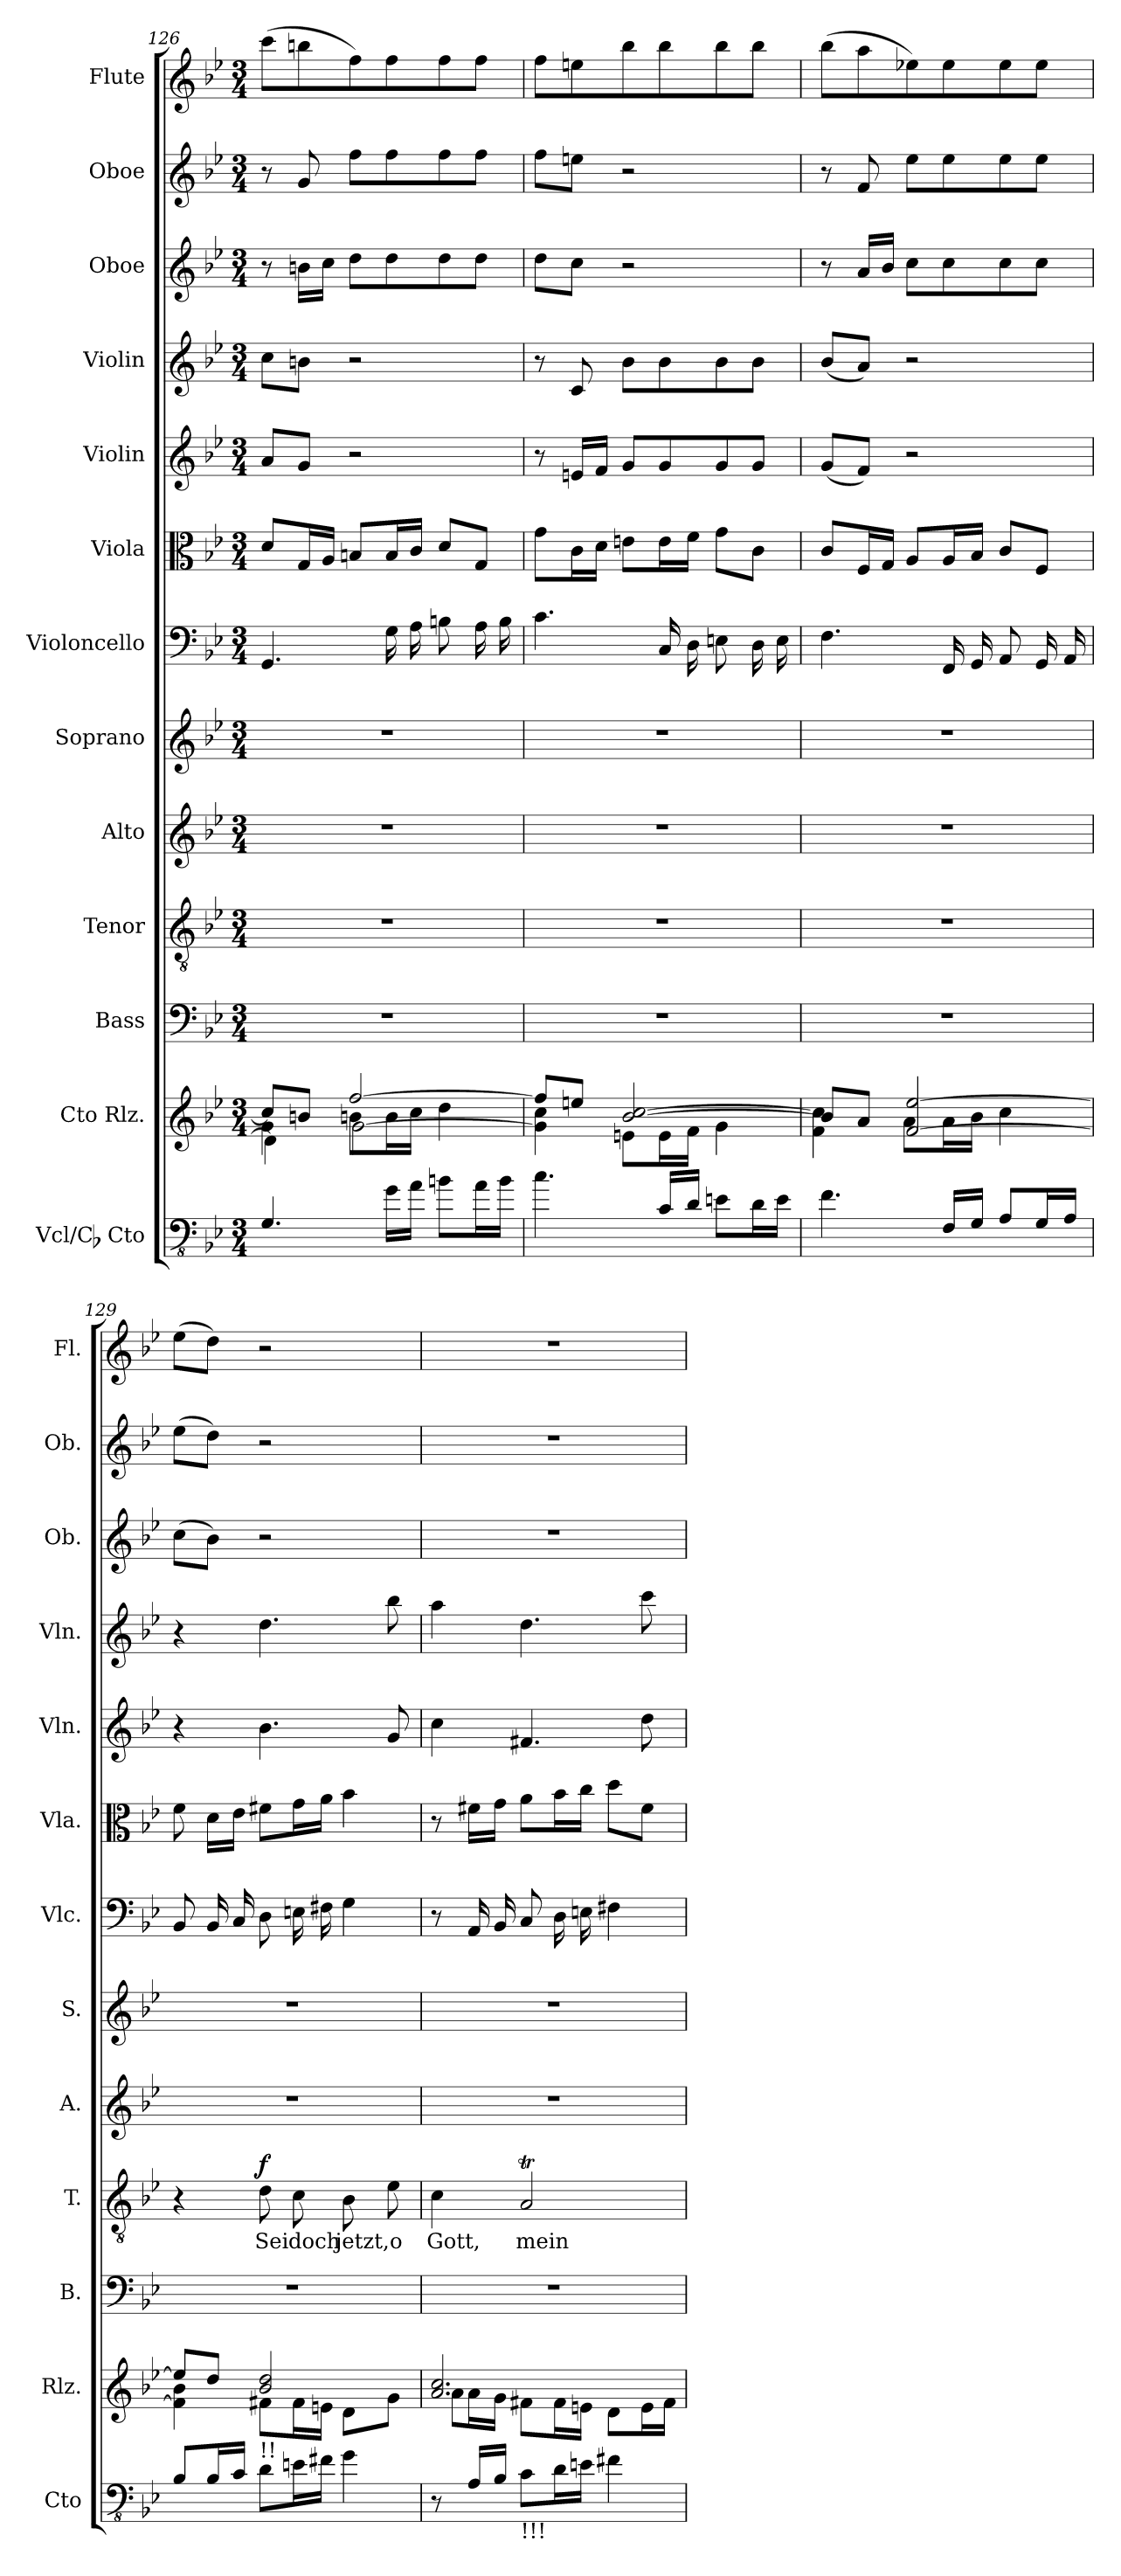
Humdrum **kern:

**kern	**kern	**kern	**kern	**text	**dynam	**kern	**kern	**kern	**kern	**kern	**kern	**kern	**kern	**kern
*part13	*part12	*part11	*part10	*part10	*part10	*part9	*part8	*part7	*part6	*part5	*part4	*part3	*part2	*part1
*staff13	*staff12	*staff11	*staff10	*staff10	*staff10	*staff9	*staff8	*staff7	*staff6	*staff5	*staff4	*staff3	*staff2	*staff1
*I"Vcl/Cb Cto	*I"Cto Rlz.	*I"Bass	*I"Tenor	*	*	*I"Alto	*I"Soprano	*I"Violoncello	*I"Viola	*I"Violin	*I"Violin	*I"Oboe	*I"Oboe	*I"Flute
*I'Cto	*I'Rlz.	*I'B.	*I'T.	*	*	*I'A.	*I'S.	*I'Vlc.	*I'Vla.	*I'Vln.	*I'Vln.	*I'Ob.	*I'Ob.	*I'Fl.
*clefFv4	*clefG2	*clefF4	*clefGv2	*	*	*clefG2	*clefG2	*clefF4	*clefC3	*clefG2	*clefG2	*clefG2	*clefG2	*clefG2
*ITrd7c12	*	*	*	*	*	*	*	*	*	*	*	*	*	*
*k[b-e-]	*k[b-e-]	*k[b-e-]	*k[b-e-]	*	*	*k[b-e-]	*k[b-e-]	*k[b-e-]	*k[b-e-]	*k[b-e-]	*k[b-e-]	*k[b-e-]	*k[b-e-]	*k[b-e-]
*M3/4	*M3/4	*M3/4	*M3/4	*	*	*M3/4	*M3/4	*M3/4	*M3/4	*M3/4	*M3/4	*M3/4	*M3/4	*M3/4
=126	=126	=126	=126	=126	=126	=126	=126	=126	=126	=126	=126	=126	=126	=126
*	*^	*	*	*	*	*	*	*	*	*	*	*	*	*
*	*	*^	*	*	*	*	*	*	*	*	*	*	*	*	*
4.GGG/	8cc/L]	4g\	4d\]	2.r	2.r	.	.	2.r	2.r	4.GG/	8d/L	8a/L	8cc\L	8r	8r	(8ccc\L
.	8bn/J	.	.	.	.	.	.	.	.	.	16G/L	8g/J	8bn\J	16bn\LL	8g/	8bbn\
.	.	.	.	.	.	.	.	.	.	.	16A/JJ	.	.	16cc\JJ	.	.
.	[2ff/	8bn\L	[2g\	.	.	.	.	.	.	.	8Bn/L	2r	2r	8dd\L	8ff\L	8ff\)
16GG\LL	.	16b\L	.	.	.	.	.	.	.	16G\	16B/L	.	.	8dd\	8ff\	8ff\
16AA\JJ	.	16cc\JJ	.	.	.	.	.	.	.	16A\	16c/JJ	.	.	.	.	.
8BBn\L	.	4dd\	.	.	.	.	.	.	.	8Bn\	8d/L	.	.	8dd\	8ff\	8ff\
16AA\L	.	.	.	.	.	.	.	.	.	16A\	8G/J	.	.	8dd\J	8ff\J	8ff\J
16BB\JJ	.	.	.	.	.	.	.	.	.	16B\	.	.	.	.	.	.
*	*	*v	*v	*	*	*	*	*	*	*	*	*	*	*	*	*
=127	=127	=127	=127	=127	=127	=127	=127	=127	=127	=127	=127	=127	=127	=127	=127
4.C\	8ff/L]	4g\] 4cc\	2.r	2.r	.	.	2.r	2.r	4.c\	8g\L	8r	8r	8dd\L	8ff\L	8ff\L
.	8een/J	.	.	.	.	.	.	.	.	16c\L	16en/LL	8c/	8cc\J	8een\J	8een\
.	.	.	.	.	.	.	.	.	.	16d\JJ	16f/JJ	.	.	.	.
.	[2b-/ [2cc/	8en\L	.	.	.	.	.	.	.	8en\L	8g/L	8b-\L	2r	2r	8bb-\
16CC/LL	.	16e\L	.	.	.	.	.	.	16C/	16e\L	8g/	8b-\	.	.	8bb-\
16DD/JJ	.	16f\JJ	.	.	.	.	.	.	16D\	16f\JJ	.	.	.	.	.
8EEn\L	.	4g\	.	.	.	.	.	.	8En\	8g\L	8g/	8b-\	.	.	8bb-\
16DD\L	.	.	.	.	.	.	.	.	16D\	8c\J	8g/J	8b-\J	.	.	8bb-\J
16EE\JJ	.	.	.	.	.	.	.	.	16E\	.	.	.	.	.	.
!!LO:PB:g=z
=128	=128	=128	=128	=128	=128	=128	=128	=128	=128	=128	=128	=128	=128	=128	=128
4.FF\	8b-/L]	4f\ 4cc\]	2.r	2.r	.	.	2.r	2.r	4.F\	8c/L	(8g/L	(8b-/L	8r	8r	(8bb-\L
.	8a/J	.	.	.	.	.	.	.	.	16F/L	8f/J)	8a/J)	16a/LL	8f/	8aa\
.	.	.	.	.	.	.	.	.	.	16G/JJ	.	.	16b-/JJ	.	.
.	[2f/ [2ee-/	8a\L	.	.	.	.	.	.	.	8A/L	2r	2r	8cc\L	8ee-\L	8ee-X\)
16FFF/LL	.	16a\L	.	.	.	.	.	.	16FF/	16A/L	.	.	8cc\	8ee-\	8ee-\
16GGG/JJ	.	16b-\JJ	.	.	.	.	.	.	16GG/	16B-/JJ	.	.	.	.	.
8AAA/L	.	4cc\	.	.	.	.	.	.	8AA/	8c/L	.	.	8cc\	8ee-\	8ee-\
16GGG/L	.	.	.	.	.	.	.	.	16GG/	8F/J	.	.	8cc\J	8ee-\J	8ee-\J
16AAA/JJ	.	.	.	.	.	.	.	.	16AA/	.	.	.	.	.	.
=129	=129	=129	=129	=129	=129	=129	=129	=129	=129	=129	=129	=129	=129	=129	=129
8BBB-/L	8ee-/L]	4f\] 4b-\	2.r	4r	.	.	2.r	2.r	8BB-/	8f\	4r	4r	(8cc\L	(8ee-\L	(8ee-\L
16BBB-/L	8dd/J	.	.	.	.	.	.	.	16BB-/	16d\LL	.	.	8b-\J)	8dd\J)	8dd\J)
16CC/JJ	.	.	.	.	.	.	.	.	16C/	16e-\JJ	.	.	.	.	.
!LO:TX:a:t=!!	!	!	!	!	!	!	!	!	!	!	!	!	!	!	!
!	!	!	!	!	!	!LO:DY:b	!	!	!	!	!	!	!	!	!
8DD\L	2b-/ 2dd/	8f#X\L	.	8d\	Sei	f	.	.	8D\	8f#X\L	4.b-\	4.dd\	2r	2r	2r
16EEn\L	.	16f#\L	.	8c\	doch	.	.	.	16En\	16g\L	.	.	.	.	.
16FF#X\JJ	.	16en\JJ	.	.	.	.	.	.	16F#X\	16a\JJ	.	.	.	.	.
4GG\	.	8d\L	.	8B-\	jetzt,	.	.	.	4G\	4b-\	.	.	.	.	.
.	.	8g\J	.	8e-\	o	.	.	.	.	.	8g/	8bb-\	.	.	.
=130	=130	=130	=130	=130	=130	=130	=130	=130	=130	=130	=130	=130	=130	=130	=130
8r	2.a/ 2.cc/	8a\L	2.r	4c\	Gott,	.	2.r	2.r	8r	8r	4cc\	4aa\	2.r	2.r	2.r
16AAA/LL	.	16a\L	.	.	.	.	.	.	16AA/	16f#X\LL	.	.	.	.	.
16BBB-/JJ	.	16g\JJ	.	.	.	.	.	.	16BB-/	16g\JJ	.	.	.	.	.
!LO:TX:b:t=!!!	!	!	!	!	!	!	!	!	!	!	!	!	!	!	!
8CC\L	.	8f#X\L	.	2At/	mein	.	.	.	8C/	8a\L	4.f#X/	4.dd\	.	.	.
16DD\L	.	16f#\L	.	.	.	.	.	.	16D\	16b-\L	.	.	.	.	.
16EEn\JJ	.	16en\JJ	.	.	.	.	.	.	16En\	16cc\JJ	.	.	.	.	.
4FF#X\	.	8d\L	.	.	.	.	.	.	4F#X\	8dd\L	.	.	.	.	.
.	.	16e\L	.	.	.	.	.	.	.	8f#\J	8dd\	8ccc\	.	.	.
.	.	16f#\JJ	.	.	.	.	.	.	.	.	.	.	.	.	.
*	*v	*v	*	*	*	*	*	*	*	*	*	*	*	*	*
=	=	=	=	=	=	=	=	=	=	=	=	=	=	=
*-	*-	*-	*-	*-	*-	*-	*-	*-	*-	*-	*-	*-	*-	*-
